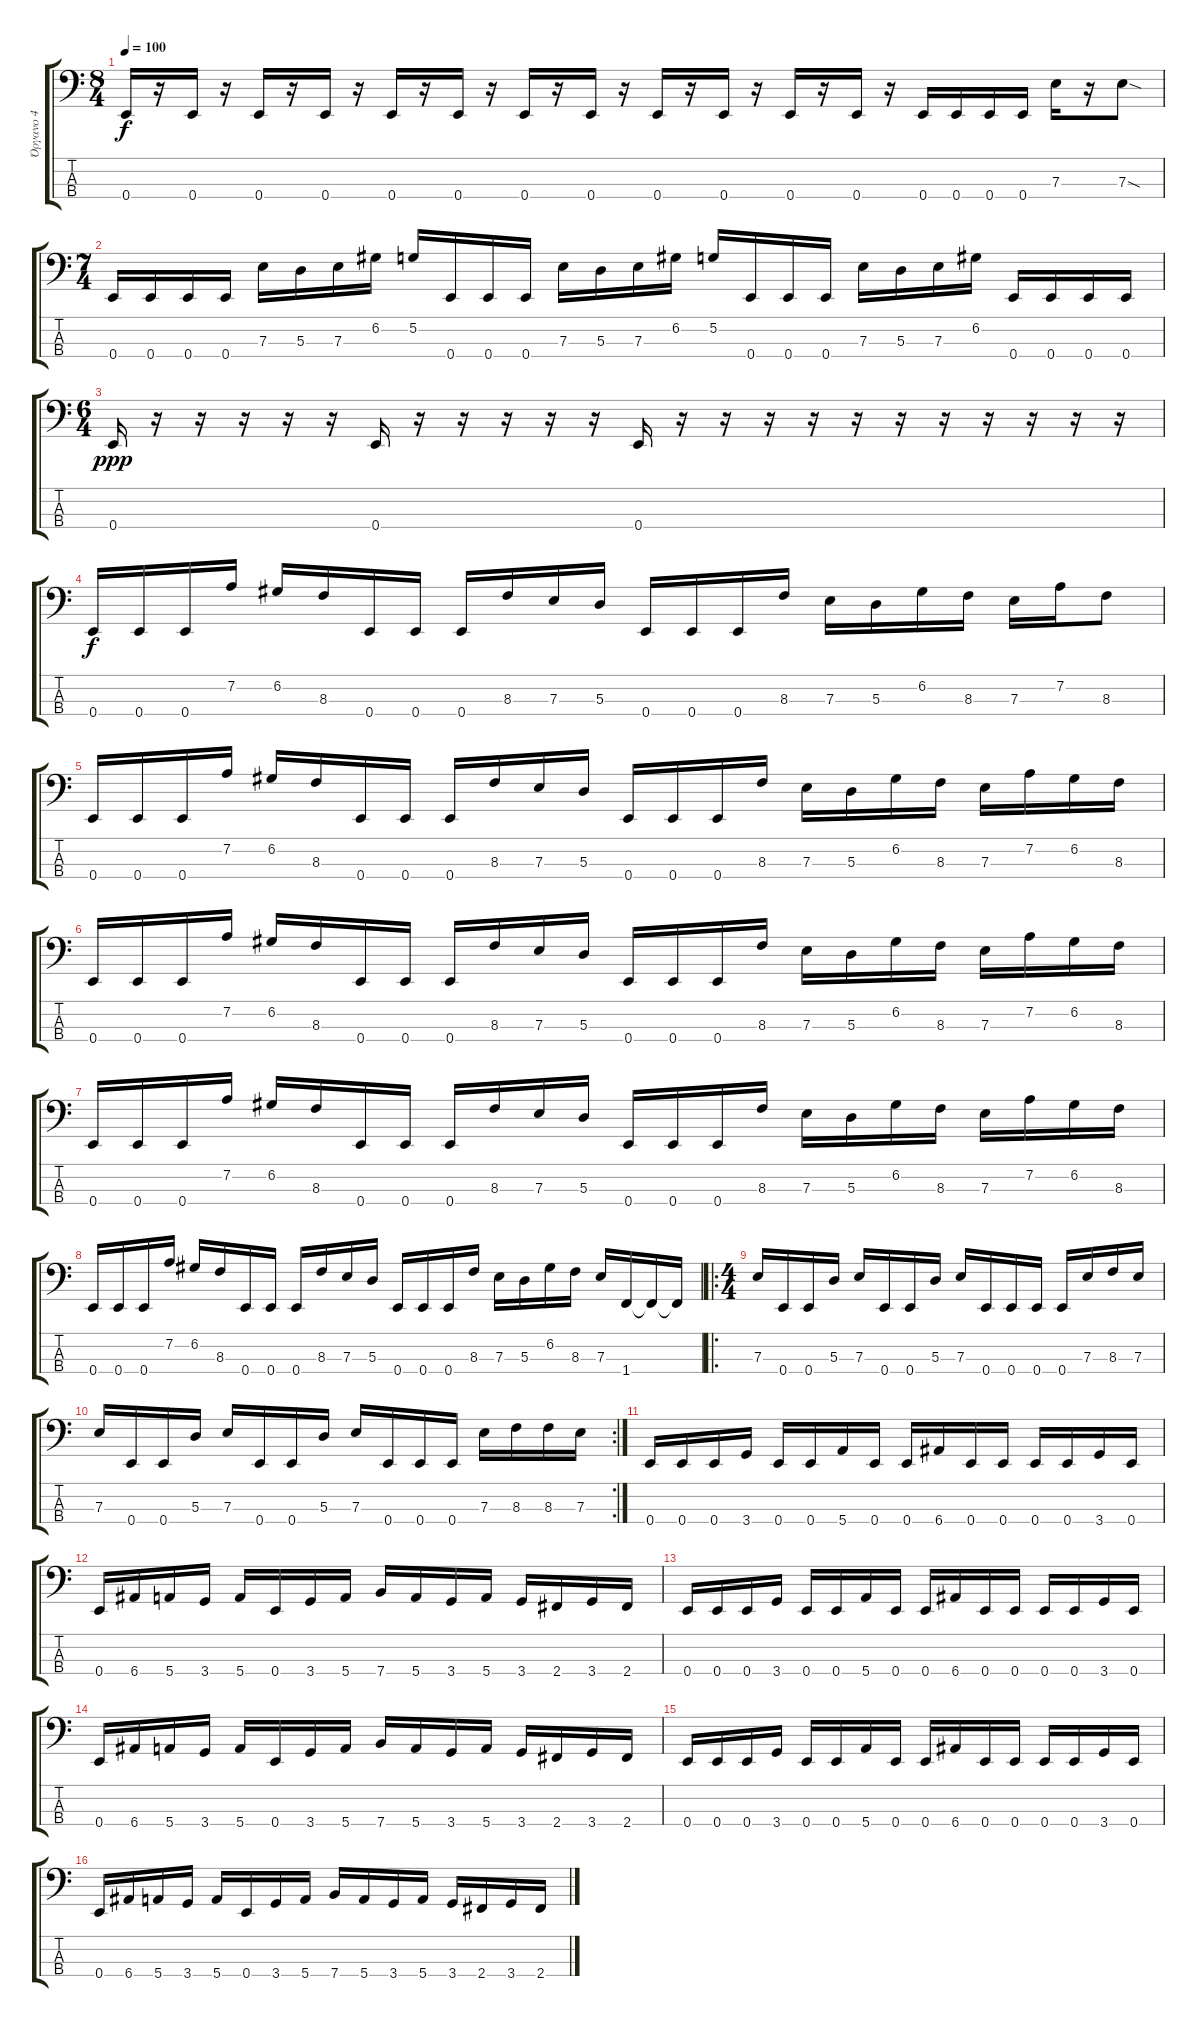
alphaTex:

\track ("Όργανο 4" "Όργανο 4") {instrument electricbassfinger}
\staff {score tabs}
\tuning (G2 D2 A1 E1) {hide}
\ts (8 4)
\tempo 100
\clef f4
\ks c
0.4.16{dy f} r.16 0.4.16 r.16 0.4.16 r.16 0.4.16 r.16 0.4.16 r.16 0.4.16 r.16 0.4.16 r.16 0.4.16 r.16 0.4.16 r.16 0.4.16 r.16 0.4.16 r.16 0.4.16 r.16 0.4.16 0.4.16 0.4.16 0.4.16 7.3.16 r.16 7.3{sod}.8 |
\ts (7 4)
0.4.16 0.4.16 0.4.16 0.4.16 7.3.16 5.3.16 7.3.16 6.2.16 5.2.16 0.4.16 0.4.16 0.4.16 7.3.16 5.3.16 7.3.16 6.2.16 5.2.16 0.4.16 0.4.16 0.4.16 7.3.16 5.3.16 7.3.16 6.2.16 0.4.16 0.4.16 0.4.16 0.4.16 |
\ts (6 4)
0.4.16{dy ppp} r.16 r.16 r.16 r.16 r.16 0.4.16 r.16 r.16 r.16 r.16 r.16 0.4.16 r.16 r.16 r.16 r.16 r.16 r.16 r.16 r.16 r.16 r.16 r.16 |
0.4.16{dy f} 0.4.16 0.4.16 7.2.16 6.2.16 8.3.16 0.4.16 0.4.16 0.4.16 8.3.16 7.3.16 5.3.16 0.4.16 0.4.16 0.4.16 8.3.16 7.3.16 5.3.16 6.2.16 8.3.16 7.3.16 7.2.16 8.3.8 |
0.4.16 0.4.16 0.4.16 7.2.16 6.2.16 8.3.16 0.4.16 0.4.16 0.4.16 8.3.16 7.3.16 5.3.16 0.4.16 0.4.16 0.4.16 8.3.16 7.3.16 5.3.16 6.2.16 8.3.16 7.3.16 7.2.16 6.2.16 8.3.16 |
0.4.16 0.4.16 0.4.16 7.2.16 6.2.16 8.3.16 0.4.16 0.4.16 0.4.16 8.3.16 7.3.16 5.3.16 0.4.16 0.4.16 0.4.16 8.3.16 7.3.16 5.3.16 6.2.16 8.3.16 7.3.16 7.2.16 6.2.16 8.3.16 |
0.4.16 0.4.16 0.4.16 7.2.16 6.2.16 8.3.16 0.4.16 0.4.16 0.4.16 8.3.16 7.3.16 5.3.16 0.4.16 0.4.16 0.4.16 8.3.16 7.3.16 5.3.16 6.2.16 8.3.16 7.3.16 7.2.16 6.2.16 8.3.16 |
0.4.16 0.4.16 0.4.16 7.2.16 6.2.16 8.3.16 0.4.16 0.4.16 0.4.16 8.3.16 7.3.16 5.3.16 0.4.16 0.4.16 0.4.16 8.3.16 7.3.16 5.3.16 6.2.16 8.3.16 7.3.16 1.4.16 1.4{t}.16 1.4{t}.16 |
\ro
\ts (4 4)
7.3.16 0.4.16 0.4.16 5.3.16 7.3.16 0.4.16 0.4.16 5.3.16 7.3.16 0.4.16 0.4.16 0.4.16 0.4.16 7.3.16 8.3.16 7.3.16 |
\rc 2
7.3.16 0.4.16 0.4.16 5.3.16 7.3.16 0.4.16 0.4.16 5.3.16 7.3.16 0.4.16 0.4.16 0.4.16 7.3.16 8.3.16 8.3.16 7.3.16 |
0.4.16 0.4.16 0.4.16 3.4.16 0.4.16 0.4.16 5.4.16 0.4.16 0.4.16 6.4.16 0.4.16 0.4.16 0.4.16 0.4.16 3.4.16 0.4.16 |
0.4.16 6.4.16 5.4.16 3.4.16 5.4.16 0.4.16 3.4.16 5.4.16 7.4.16 5.4.16 3.4.16 5.4.16 3.4.16 2.4.16 3.4.16 2.4.16 |
0.4.16 0.4.16 0.4.16 3.4.16 0.4.16 0.4.16 5.4.16 0.4.16 0.4.16 6.4.16 0.4.16 0.4.16 0.4.16 0.4.16 3.4.16 0.4.16 |
0.4.16 6.4.16 5.4.16 3.4.16 5.4.16 0.4.16 3.4.16 5.4.16 7.4.16 5.4.16 3.4.16 5.4.16 3.4.16 2.4.16 3.4.16 2.4.16 |
0.4.16 0.4.16 0.4.16 3.4.16 0.4.16 0.4.16 5.4.16 0.4.16 0.4.16 6.4.16 0.4.16 0.4.16 0.4.16 0.4.16 3.4.16 0.4.16 |
0.4.16 6.4.16 5.4.16 3.4.16 5.4.16 0.4.16 3.4.16 5.4.16 7.4.16 5.4.16 3.4.16 5.4.16 3.4.16 2.4.16 3.4.16 2.4.16
